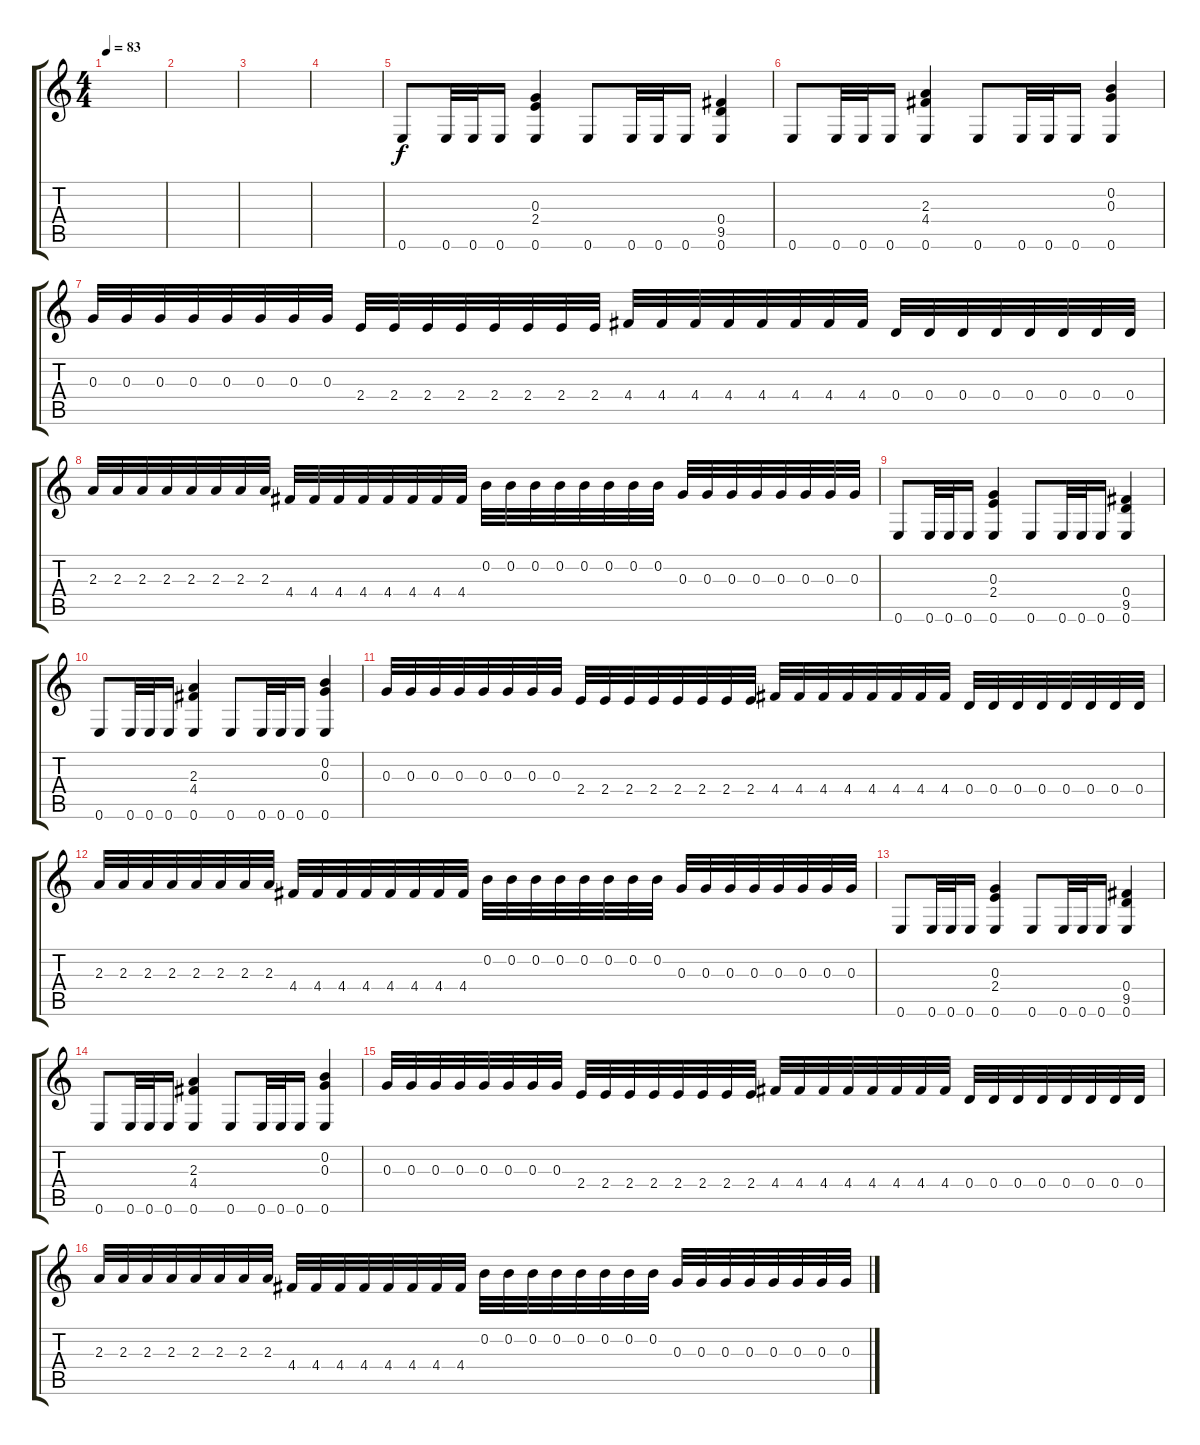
\track "" {instrument overdrivenguitar}
\staff {score tabs}
\tuning (E4 B3 G3 D3 A2 E2) {hide}
\ts (4 4)
\tempo 83
\clef g2
\ks c
|
|
|
|
0.6.8 0.6.32 0.6.32 0.6.16 (0.3 2.4 0.6).4 0.6.8 0.6.32 0.6.32 0.6.16 (0.4 9.5 0.6).4 |
0.6.8 0.6.32 0.6.32 0.6.16 (2.3 4.4 0.6).4 0.6.8 0.6.32 0.6.32 0.6.16 (0.2 0.3 0.6).4 |
0.3.32 0.3.32 0.3.32 0.3.32 0.3.32 0.3.32 0.3.32 0.3.32 2.4.32 2.4.32 2.4.32 2.4.32 2.4.32 2.4.32 2.4.32 2.4.32 4.4.32 4.4.32 4.4.32 4.4.32 4.4.32 4.4.32 4.4.32 4.4.32 0.4.32 0.4.32 0.4.32 0.4.32 0.4.32 0.4.32 0.4.32 0.4.32 |
2.3.32 2.3.32 2.3.32 2.3.32 2.3.32 2.3.32 2.3.32 2.3.32 4.4.32 4.4.32 4.4.32 4.4.32 4.4.32 4.4.32 4.4.32 4.4.32 0.2.32 0.2.32 0.2.32 0.2.32 0.2.32 0.2.32 0.2.32 0.2.32 0.3.32 0.3.32 0.3.32 0.3.32 0.3.32 0.3.32 0.3.32 0.3.32 |
0.6.8 0.6.32 0.6.32 0.6.16 (0.3 2.4 0.6).4 0.6.8 0.6.32 0.6.32 0.6.16 (0.4 9.5 0.6).4 |
0.6.8 0.6.32 0.6.32 0.6.16 (2.3 4.4 0.6).4 0.6.8 0.6.32 0.6.32 0.6.16 (0.2 0.3 0.6).4 |
0.3.32 0.3.32 0.3.32 0.3.32 0.3.32 0.3.32 0.3.32 0.3.32 2.4.32 2.4.32 2.4.32 2.4.32 2.4.32 2.4.32 2.4.32 2.4.32 4.4.32 4.4.32 4.4.32 4.4.32 4.4.32 4.4.32 4.4.32 4.4.32 0.4.32 0.4.32 0.4.32 0.4.32 0.4.32 0.4.32 0.4.32 0.4.32 |
2.3.32 2.3.32 2.3.32 2.3.32 2.3.32 2.3.32 2.3.32 2.3.32 4.4.32 4.4.32 4.4.32 4.4.32 4.4.32 4.4.32 4.4.32 4.4.32 0.2.32 0.2.32 0.2.32 0.2.32 0.2.32 0.2.32 0.2.32 0.2.32 0.3.32 0.3.32 0.3.32 0.3.32 0.3.32 0.3.32 0.3.32 0.3.32 |
0.6.8 0.6.32 0.6.32 0.6.16 (0.3 2.4 0.6).4 0.6.8 0.6.32 0.6.32 0.6.16 (0.4 9.5 0.6).4 |
0.6.8 0.6.32 0.6.32 0.6.16 (2.3 4.4 0.6).4 0.6.8 0.6.32 0.6.32 0.6.16 (0.2 0.3 0.6).4 |
0.3.32 0.3.32 0.3.32 0.3.32 0.3.32 0.3.32 0.3.32 0.3.32 2.4.32 2.4.32 2.4.32 2.4.32 2.4.32 2.4.32 2.4.32 2.4.32 4.4.32 4.4.32 4.4.32 4.4.32 4.4.32 4.4.32 4.4.32 4.4.32 0.4.32 0.4.32 0.4.32 0.4.32 0.4.32 0.4.32 0.4.32 0.4.32 |
2.3.32 2.3.32 2.3.32 2.3.32 2.3.32 2.3.32 2.3.32 2.3.32 4.4.32 4.4.32 4.4.32 4.4.32 4.4.32 4.4.32 4.4.32 4.4.32 0.2.32 0.2.32 0.2.32 0.2.32 0.2.32 0.2.32 0.2.32 0.2.32 0.3.32 0.3.32 0.3.32 0.3.32 0.3.32 0.3.32 0.3.32 0.3.32
